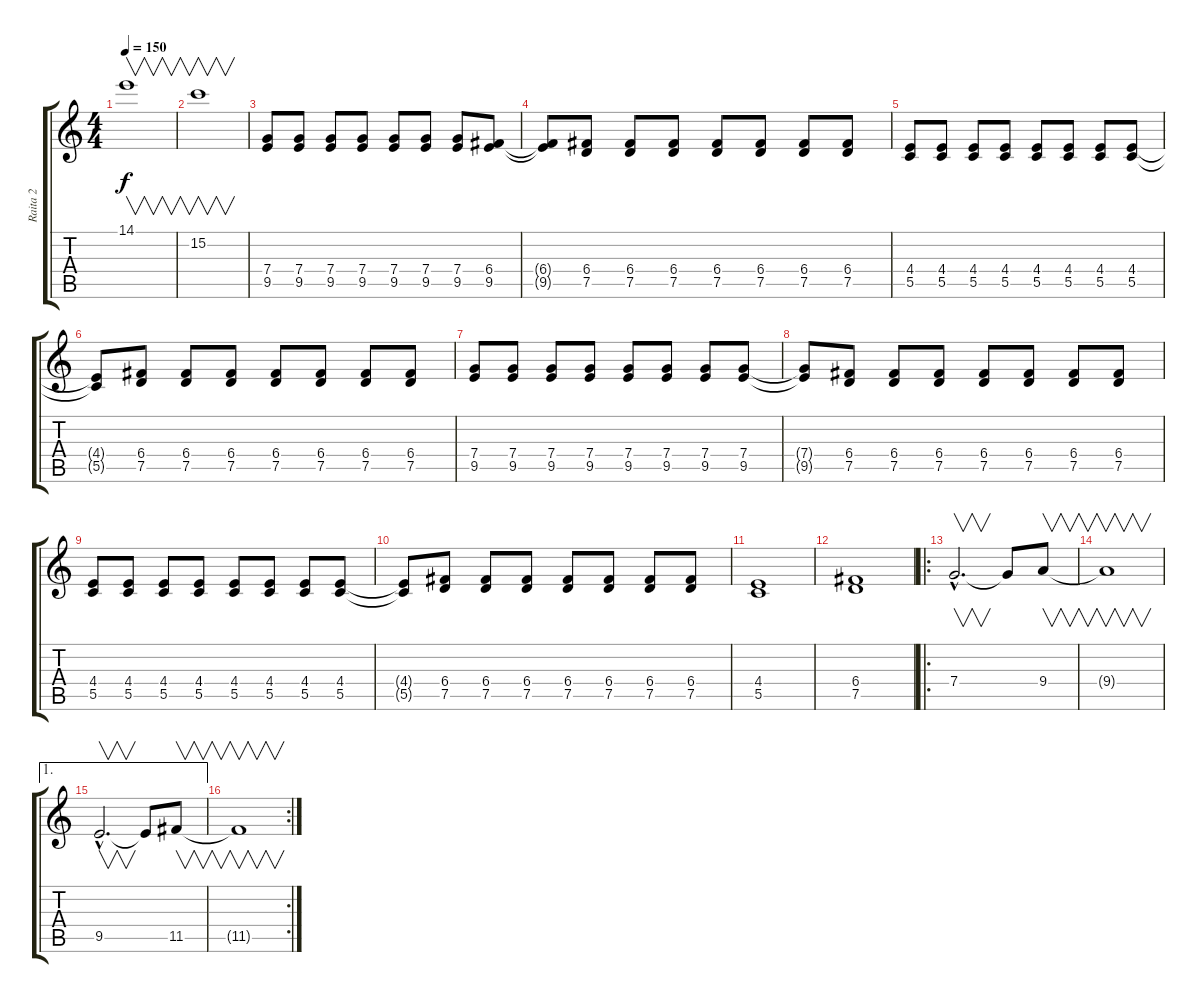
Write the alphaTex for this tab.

\track ("Raita 2" "Raita 2") {instrument distortionguitar}
\staff {score tabs}
\tuning (D4 A3 F3 C3 G2 D2) {hide}
\ts (4 4)
\tempo 150
\clef g2
\ks c
14.1.1{v dy f} |
15.2.1{v} |
(7.4 9.5).8 (7.4 9.5).8 (7.4 9.5).8 (7.4 9.5).8 (7.4 9.5).8 (7.4 9.5).8 (7.4 9.5).8 (6.4 9.5).8 |
(6.4{t} 9.5{t}).8 (6.4 7.5).8 (6.4 7.5).8 (6.4 7.5).8 (6.4 7.5).8 (6.4 7.5).8 (6.4 7.5).8 (6.4 7.5).8 |
(4.4 5.5).8 (4.4 5.5).8 (4.4 5.5).8 (4.4 5.5).8 (4.4 5.5).8 (4.4 5.5).8 (4.4 5.5).8 (4.4 5.5).8 |
(4.4{t} 5.5{t}).8 (6.4 7.5).8 (6.4 7.5).8 (6.4 7.5).8 (6.4 7.5).8 (6.4 7.5).8 (6.4 7.5).8 (6.4 7.5).8 |
(7.4 9.5).8 (7.4 9.5).8 (7.4 9.5).8 (7.4 9.5).8 (7.4 9.5).8 (7.4 9.5).8 (7.4 9.5).8 (7.4 9.5).8 |
(7.4{t} 9.5{t}).8 (6.4 7.5).8 (6.4 7.5).8 (6.4 7.5).8 (6.4 7.5).8 (6.4 7.5).8 (6.4 7.5).8 (6.4 7.5).8 |
(4.4 5.5).8 (4.4 5.5).8 (4.4 5.5).8 (4.4 5.5).8 (4.4 5.5).8 (4.4 5.5).8 (4.4 5.5).8 (4.4 5.5).8 |
(4.4{t} 5.5{t}).8 (6.4 7.5).8 (6.4 7.5).8 (6.4 7.5).8 (6.4 7.5).8 (6.4 7.5).8 (6.4 7.5).8 (6.4 7.5).8 |
(4.4 5.5).1 |
(6.4 7.5).1 |
\ro
7.4{hac}.2{v d} 7.4{t}.8 9.4.8{v} |
9.4{t}.1{v} |
\ae 1
9.5{hac}.2{v d} 9.5{t}.8 11.5.8{v} |
\rc 2
11.5{t}.1{v}
